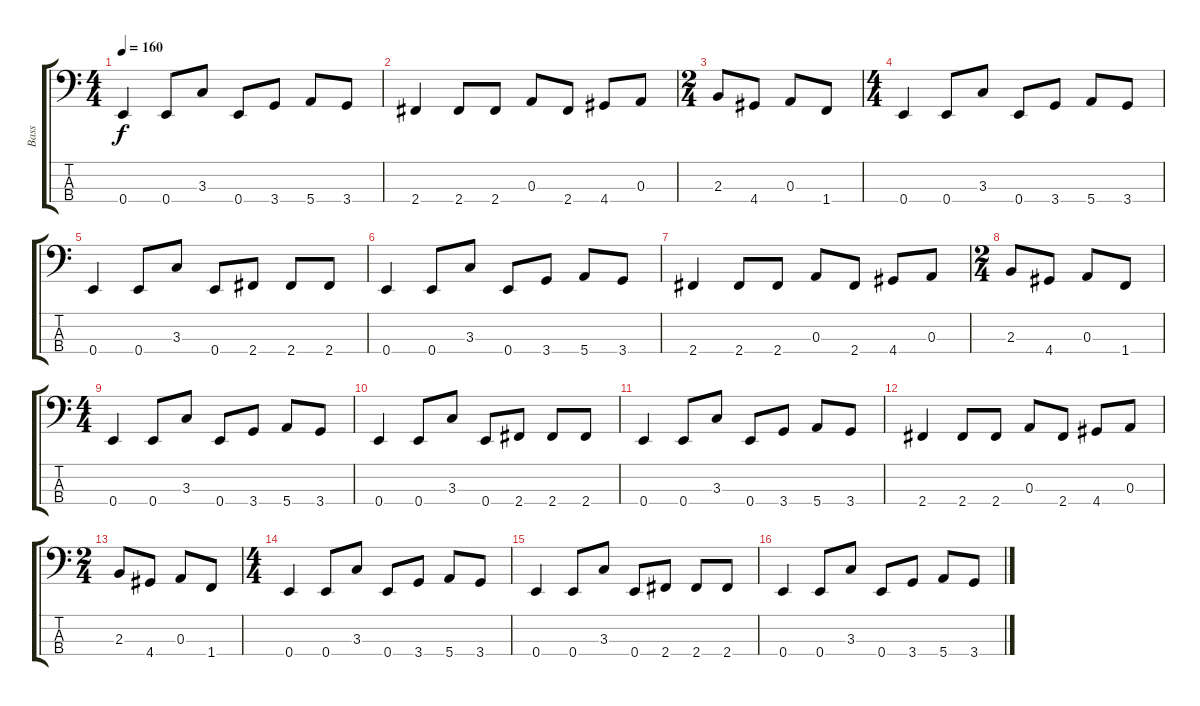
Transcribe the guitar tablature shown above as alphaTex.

\track ("Bass" "Bass") {instrument electricbassfinger}
\staff {score tabs}
\tuning (G2 D2 A1 E1) {hide}
\ts (4 4)
\tempo 160
\clef f4
\ks c
0.4.4{dy f} 0.4.8 3.3.8 0.4.8 3.4.8 5.4.8 3.4.8 |
2.4.4 2.4.8 2.4.8 0.3.8 2.4.8 4.4.8 0.3.8 |
\ts (2 4)
2.3.8 4.4.8 0.3.8 1.4.8 |
\ts (4 4)
0.4.4 0.4.8 3.3.8 0.4.8 3.4.8 5.4.8 3.4.8 |
0.4.4 0.4.8 3.3.8 0.4.8 2.4.8 2.4.8 2.4.8 |
0.4.4 0.4.8 3.3.8 0.4.8 3.4.8 5.4.8 3.4.8 |
2.4.4 2.4.8 2.4.8 0.3.8 2.4.8 4.4.8 0.3.8 |
\ts (2 4)
2.3.8 4.4.8 0.3.8 1.4.8 |
\ts (4 4)
0.4.4 0.4.8 3.3.8 0.4.8 3.4.8 5.4.8 3.4.8 |
0.4.4 0.4.8 3.3.8 0.4.8 2.4.8 2.4.8 2.4.8 |
0.4.4 0.4.8 3.3.8 0.4.8 3.4.8 5.4.8 3.4.8 |
2.4.4 2.4.8 2.4.8 0.3.8 2.4.8 4.4.8 0.3.8 |
\ts (2 4)
2.3.8 4.4.8 0.3.8 1.4.8 |
\ts (4 4)
0.4.4 0.4.8 3.3.8 0.4.8 3.4.8 5.4.8 3.4.8 |
0.4.4 0.4.8 3.3.8 0.4.8 2.4.8 2.4.8 2.4.8 |
0.4.4 0.4.8 3.3.8 0.4.8 3.4.8 5.4.8 3.4.8
